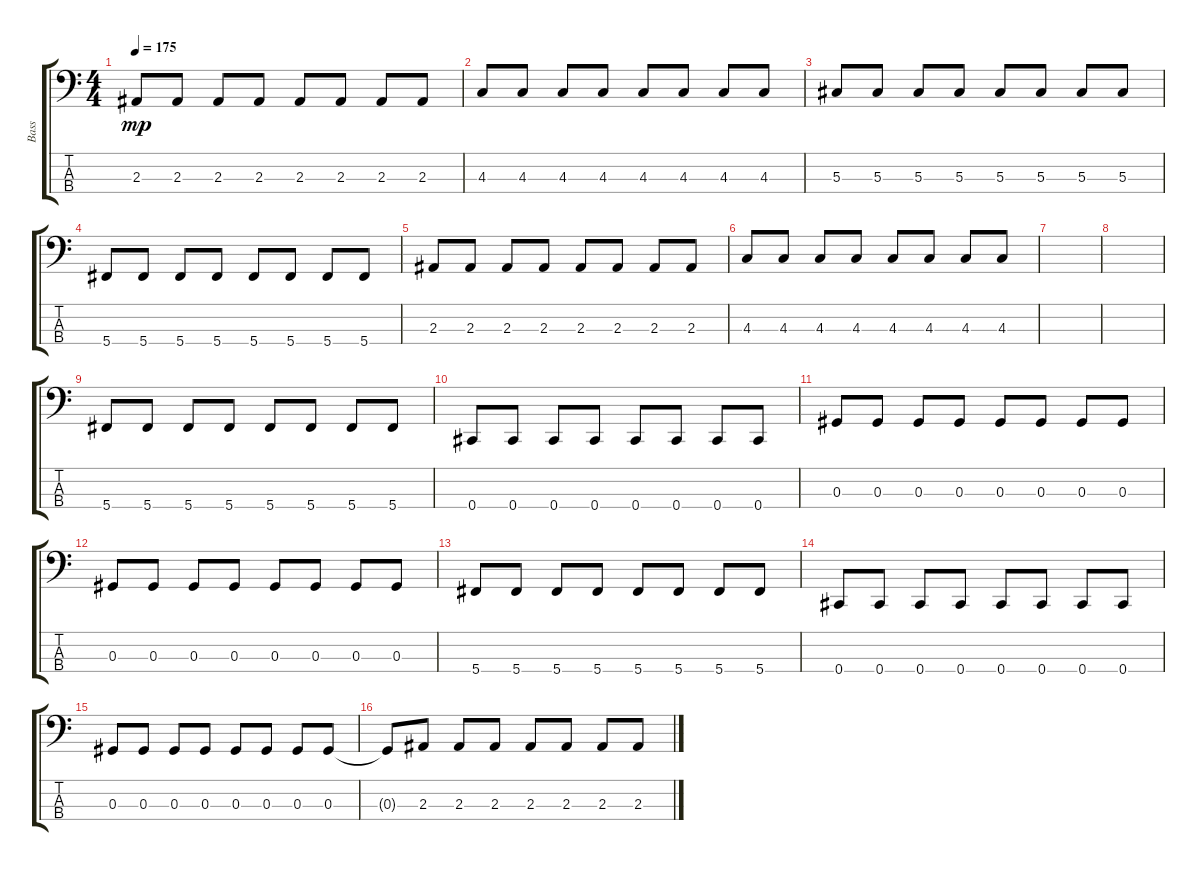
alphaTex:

\track ("Bass" "Bass") {instrument electricbassfinger}
\staff {score tabs}
\tuning (Gb2 Db2 Ab1 Db1) {hide}
\ts (4 4)
\tempo 175
\clef f4
\ks c
2.3.8{dy mp} 2.3.8 2.3.8 2.3.8 2.3.8 2.3.8 2.3.8 2.3.8 |
4.3.8 4.3.8 4.3.8 4.3.8 4.3.8 4.3.8 4.3.8 4.3.8 |
5.3.8 5.3.8 5.3.8 5.3.8 5.3.8 5.3.8 5.3.8 5.3.8 |
5.4.8 5.4.8 5.4.8 5.4.8 5.4.8 5.4.8 5.4.8 5.4.8 |
2.3.8 2.3.8 2.3.8 2.3.8 2.3.8 2.3.8 2.3.8 2.3.8 |
4.3.8 4.3.8 4.3.8 4.3.8 4.3.8 4.3.8 4.3.8 4.3.8 |
|
|
5.4.8 5.4.8 5.4.8 5.4.8 5.4.8 5.4.8 5.4.8 5.4.8 |
0.4.8 0.4.8 0.4.8 0.4.8 0.4.8 0.4.8 0.4.8 0.4.8 |
0.3.8 0.3.8 0.3.8 0.3.8 0.3.8 0.3.8 0.3.8 0.3.8 |
0.3.8 0.3.8 0.3.8 0.3.8 0.3.8 0.3.8 0.3.8 0.3.8 |
5.4.8 5.4.8 5.4.8 5.4.8 5.4.8 5.4.8 5.4.8 5.4.8 |
0.4.8 0.4.8 0.4.8 0.4.8 0.4.8 0.4.8 0.4.8 0.4.8 |
0.3.8 0.3.8 0.3.8 0.3.8 0.3.8 0.3.8 0.3.8 0.3.8 |
0.3{t}.8 2.3.8 2.3.8 2.3.8 2.3.8 2.3.8 2.3.8 2.3.8
